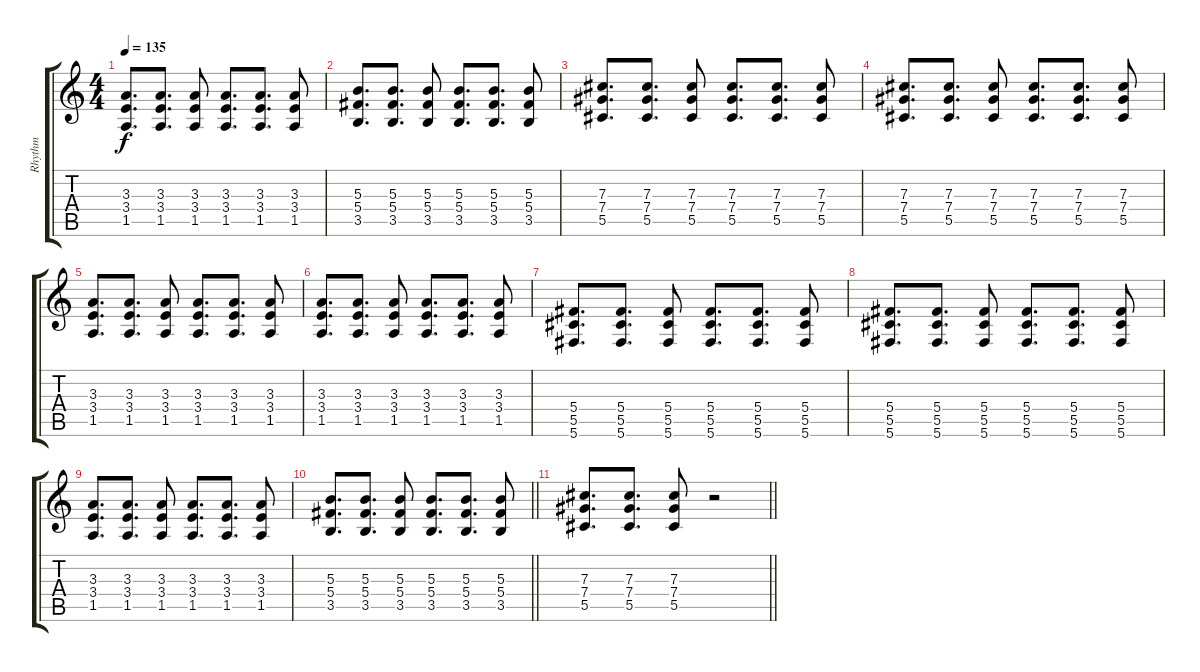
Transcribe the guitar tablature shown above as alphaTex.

\track ("Rhythm" "Rhythm") {instrument overdrivenguitar}
\staff {score tabs}
\tuning (Eb4 Bb3 Gb3 Db3 Ab2 Db2) {hide}
\ts (4 4)
\tempo 135
\clef g2
\ks c
(3.3 3.4 1.5).8{d dy f} (3.3 3.4 1.5).8{d} (3.3 3.4 1.5).8 (3.3 3.4 1.5).8{d} (3.3 3.4 1.5).8{d} (3.3 3.4 1.5).8 |
(5.3 5.4 3.5).8{d} (5.3 5.4 3.5).8{d} (5.3 5.4 3.5).8 (5.3 5.4 3.5).8{d} (5.3 5.4 3.5).8{d} (5.3 5.4 3.5).8 |
(7.3 7.4 5.5).8{d} (7.3 7.4 5.5).8{d} (7.3 7.4 5.5).8 (7.3 7.4 5.5).8{d} (7.3 7.4 5.5).8{d} (7.3 7.4 5.5).8 |
(7.3 7.4 5.5).8{d} (7.3 7.4 5.5).8{d} (7.3 7.4 5.5).8 (7.3 7.4 5.5).8{d} (7.3 7.4 5.5).8{d} (7.3 7.4 5.5).8 |
(3.3 3.4 1.5).8{d} (3.3 3.4 1.5).8{d} (3.3 3.4 1.5).8 (3.3 3.4 1.5).8{d} (3.3 3.4 1.5).8{d} (3.3 3.4 1.5).8 |
(3.3 3.4 1.5).8{d} (3.3 3.4 1.5).8{d} (3.3 3.4 1.5).8 (3.3 3.4 1.5).8{d} (3.3 3.4 1.5).8{d} (3.3 3.4 1.5).8 |
(5.4 5.5 5.6).8{d} (5.4 5.5 5.6).8{d} (5.4 5.5 5.6).8 (5.4 5.5 5.6).8{d} (5.4 5.5 5.6).8{d} (5.4 5.5 5.6).8 |
(5.4 5.5 5.6).8{d} (5.4 5.5 5.6).8{d} (5.4 5.5 5.6).8 (5.4 5.5 5.6).8{d} (5.4 5.5 5.6).8{d} (5.4 5.5 5.6).8 |
(3.3 3.4 1.5).8{d} (3.3 3.4 1.5).8{d} (3.3 3.4 1.5).8 (3.3 3.4 1.5).8{d} (3.3 3.4 1.5).8{d} (3.3 3.4 1.5).8 |
\barLineRight lightlight
(5.3 5.4 3.5).8{d} (5.3 5.4 3.5).8{d} (5.3 5.4 3.5).8 (5.3 5.4 3.5).8{d} (5.3 5.4 3.5).8{d} (5.3 5.4 3.5).8 |
\barLineRight lightlight
(7.3 7.4 5.5).8{d} (7.3 7.4 5.5).8{d} (7.3 7.4 5.5).8 r.2
